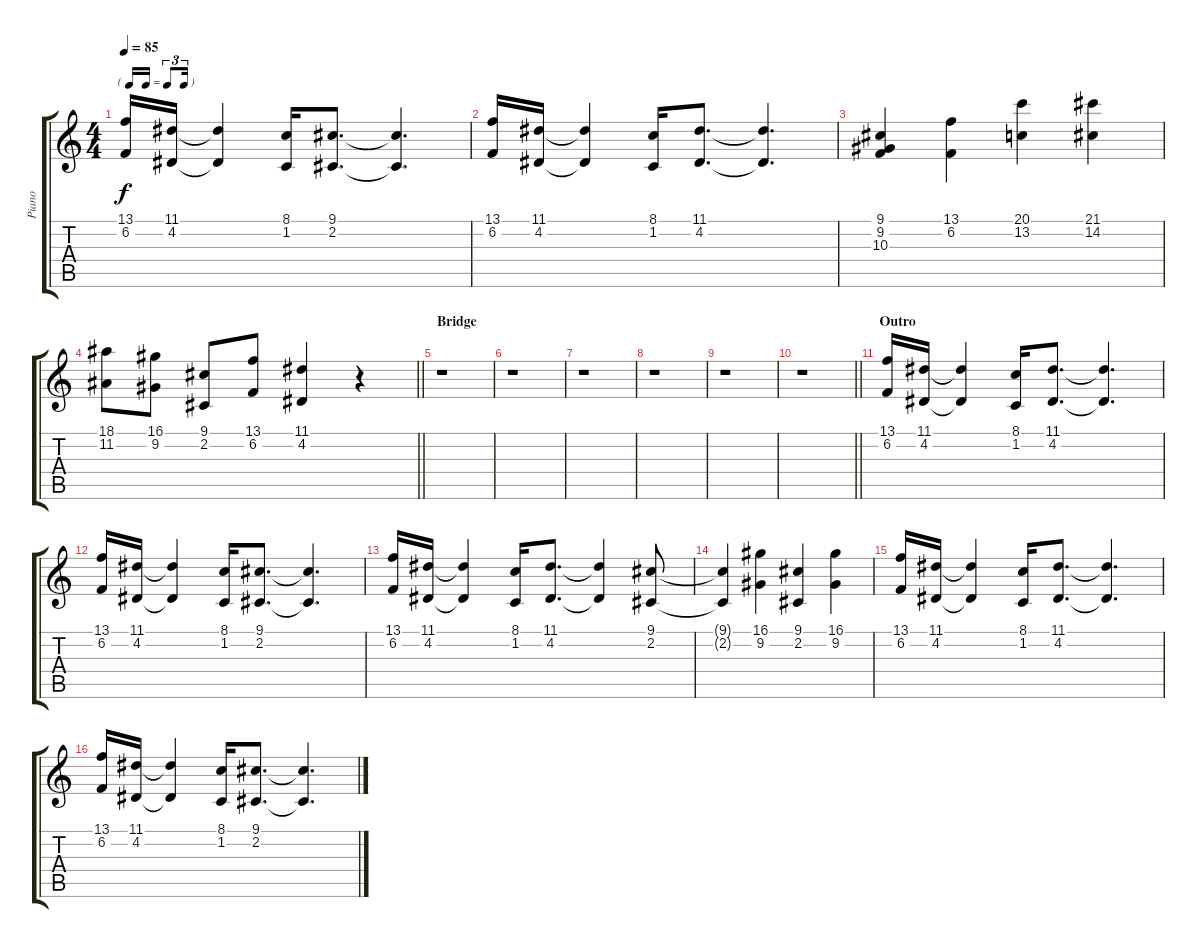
\track ("Piano" "Piano") {instrument acousticgrandpiano}
\staff {score tabs}
\tuning (E4 B3 G3 D3 A2 E2) {hide}
\ts (4 4)
\tf triplet16th
\tempo 85
\clef g2
\ks c
(13.1 6.2).16{dy f} (11.1 4.2).16 (11.1{t} 4.2{t}).4 (8.1 1.2).16 (9.1 2.2).8{d} (9.1{t} 2.2{t}).4{d} |
(13.1 6.2).16 (11.1 4.2).16 (11.1{t} 4.2{t}).4 (8.1 1.2).16 (11.1 4.2).8{d} (11.1{t} 4.2{t}).4{d} |
(9.1 9.2 10.3).4 (13.1 6.2).4 (20.1 13.2).4 (21.1 14.2).4 |
\barLineRight lightlight
(18.1 11.2).8 (16.1 9.2).8 (9.1 2.2).8 (13.1 6.2).8 (11.1 4.2).4 r.4 |
\section ("" "Bridge")
r.1 |
r.1 |
r.1 |
r.1 |
r.1 |
\barLineRight lightlight
r.1 |
\section ("" "Outro")
(13.1 6.2).16 (11.1 4.2).16 (11.1{t} 4.2{t}).4 (8.1 1.2).16 (11.1 4.2).8{d} (11.1{t} 4.2{t}).4{d} |
(13.1 6.2).16 (11.1 4.2).16 (11.1{t} 4.2{t}).4 (8.1 1.2).16 (9.1 2.2).8{d} (9.1{t} 2.2{t}).4{d} |
(13.1 6.2).16 (11.1 4.2).16 (11.1{t} 4.2{t}).4 (8.1 1.2).16 (11.1 4.2).8{d} (11.1{t} 4.2{t}).4 (9.1 2.2).8 |
(9.1{t} 2.2{t}).4 (16.1 9.2).4 (9.1 2.2).4 (16.1 9.2).4 |
(13.1 6.2).16 (11.1 4.2).16 (11.1{t} 4.2{t}).4 (8.1 1.2).16 (11.1 4.2).8{d} (11.1{t} 4.2{t}).4{d} |
(13.1 6.2).16 (11.1 4.2).16 (11.1{t} 4.2{t}).4 (8.1 1.2).16 (9.1 2.2).8{d} (9.1{t} 2.2{t}).4{d}
